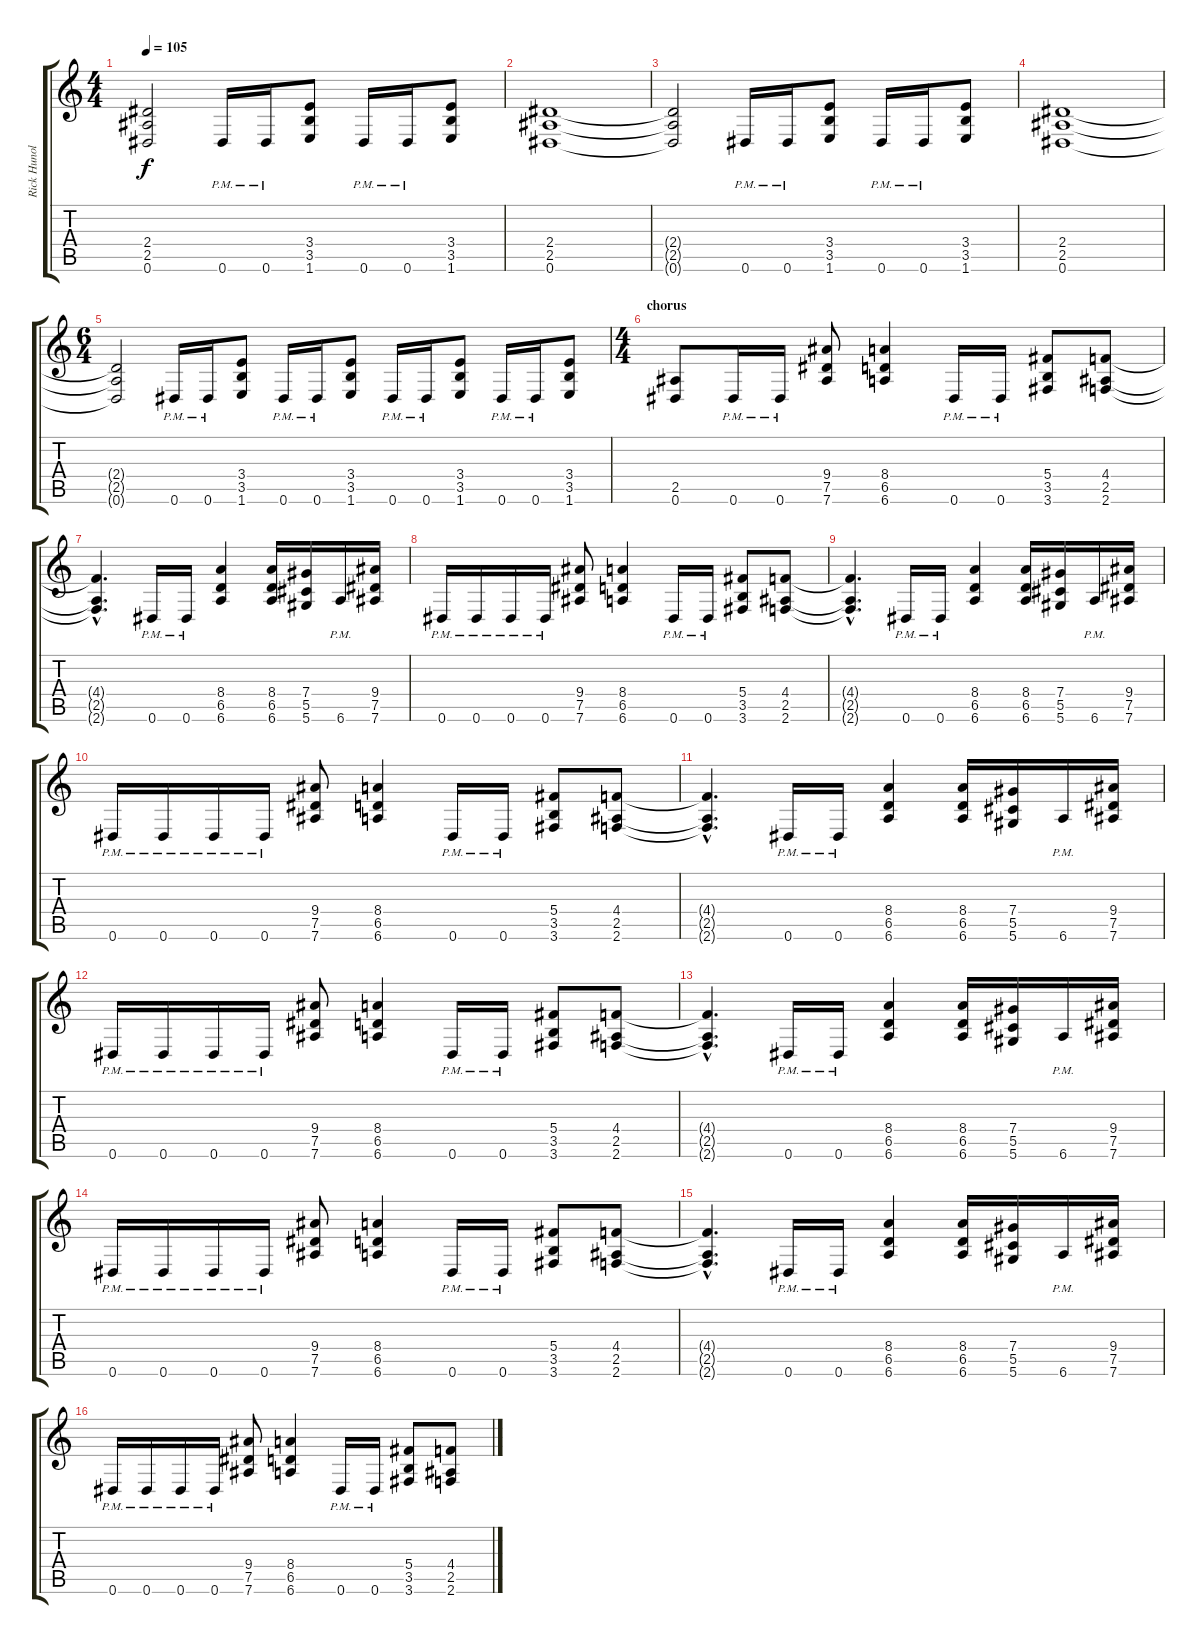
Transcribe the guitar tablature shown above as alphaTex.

\track ("Rick Hunolt" "Rick Hunol") {instrument distortionguitar}
\staff {score tabs}
\tuning (Eb4 Bb3 Gb3 Db3 Ab2 Eb2) {hide}
\ts (4 4)
\tempo 105
\clef g2
\ks c
(2.4{t} 2.5{t} 0.6{t}).2{dy f} 0.6{pm}.16 0.6{pm}.16 (3.4 3.5 1.6).8 0.6{pm}.16 0.6{pm}.16 (3.4 3.5 1.6).8 |
(2.4 2.5 0.6).1 |
(2.4{t} 2.5{t} 0.6{t}).2 0.6{pm}.16 0.6{pm}.16 (3.4 3.5 1.6).8 0.6{pm}.16 0.6{pm}.16 (3.4 3.5 1.6).8 |
(2.4 2.5 0.6).1 |
\ts (6 4)
(2.4{t} 2.5{t} 0.6{t}).2 0.6{pm}.16 0.6{pm}.16 (3.4 3.5 1.6).8 0.6{pm}.16 0.6{pm}.16 (3.4 3.5 1.6).8 0.6{pm}.16 0.6{pm}.16 (3.4 3.5 1.6).8 0.6{pm}.16 0.6{pm}.16 (3.4 3.5 1.6).8 |
\ts (4 4)
\section ("" "chorus")
(2.5 0.6).8 0.6{pm}.16 0.6{pm}.16 (9.4 7.5 7.6).8 (8.4 6.5 6.6).4 0.6{pm}.16 0.6{pm}.16 (5.4 3.5 3.6).8 (4.4 2.5 2.6).8 |
(4.4{hac t} 2.5{hac t} 2.6{hac t}).4{d} 0.6{pm}.16 0.6{pm}.16 (8.4 6.5 6.6).4 (8.4 6.5 6.6).16 (7.4 5.5 5.6).16 6.6{pm}.16 (9.4 7.5 7.6).16 |
0.6{pm}.16 0.6{pm}.16 0.6{pm}.16 0.6{pm}.16 (9.4 7.5 7.6).8 (8.4 6.5 6.6).4 0.6{pm}.16 0.6{pm}.16 (5.4 3.5 3.6).8 (4.4 2.5 2.6).8 |
(4.4{hac t} 2.5{hac t} 2.6{hac t}).4{d} 0.6{pm}.16 0.6{pm}.16 (8.4 6.5 6.6).4 (8.4 6.5 6.6).16 (7.4 5.5 5.6).16 6.6{pm}.16 (9.4 7.5 7.6).16 |
0.6{pm}.16 0.6{pm}.16 0.6{pm}.16 0.6{pm}.16 (9.4 7.5 7.6).8 (8.4 6.5 6.6).4 0.6{pm}.16 0.6{pm}.16 (5.4 3.5 3.6).8 (4.4 2.5 2.6).8 |
(4.4{hac t} 2.5{hac t} 2.6{hac t}).4{d} 0.6{pm}.16 0.6{pm}.16 (8.4 6.5 6.6).4 (8.4 6.5 6.6).16 (7.4 5.5 5.6).16 6.6{pm}.16 (9.4 7.5 7.6).16 |
0.6{pm}.16 0.6{pm}.16 0.6{pm}.16 0.6{pm}.16 (9.4 7.5 7.6).8 (8.4 6.5 6.6).4 0.6{pm}.16 0.6{pm}.16 (5.4 3.5 3.6).8 (4.4 2.5 2.6).8 |
(4.4{hac t} 2.5{hac t} 2.6{hac t}).4{d} 0.6{pm}.16 0.6{pm}.16 (8.4 6.5 6.6).4 (8.4 6.5 6.6).16 (7.4 5.5 5.6).16 6.6{pm}.16 (9.4 7.5 7.6).16 |
0.6{pm}.16 0.6{pm}.16 0.6{pm}.16 0.6{pm}.16 (9.4 7.5 7.6).8 (8.4 6.5 6.6).4 0.6{pm}.16 0.6{pm}.16 (5.4 3.5 3.6).8 (4.4 2.5 2.6).8 |
(4.4{hac t} 2.5{hac t} 2.6{hac t}).4{d} 0.6{pm}.16 0.6{pm}.16 (8.4 6.5 6.6).4 (8.4 6.5 6.6).16 (7.4 5.5 5.6).16 6.6{pm}.16 (9.4 7.5 7.6).16 |
0.6{pm}.16 0.6{pm}.16 0.6{pm}.16 0.6{pm}.16 (9.4 7.5 7.6).8 (8.4 6.5 6.6).4 0.6{pm}.16 0.6{pm}.16 (5.4 3.5 3.6).8 (4.4 2.5 2.6).8
